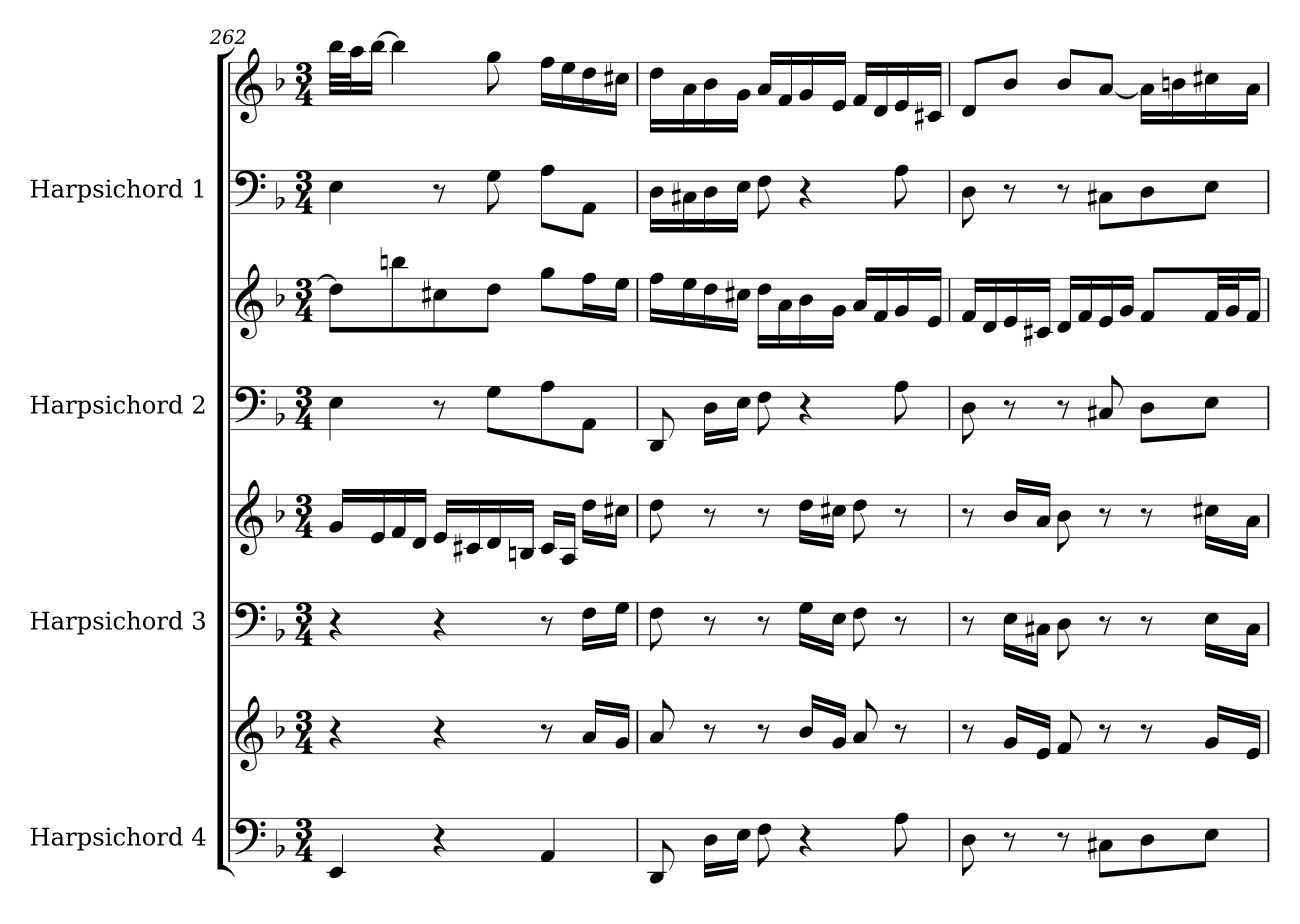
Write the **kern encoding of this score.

**kern	**kern	**kern	**kern	**kern	**kern	**kern	**kern
*part4	*part4	*part3	*part3	*part2	*part2	*part1	*part1
*staff8	*staff7	*staff6	*staff5	*staff4	*staff3	*staff2	*staff1
*I"Harpsichord 4	*	*I"Harpsichord 3	*	*I"Harpsichord 2	*	*I"Harpsichord 1	*
*I'Hp	*	*I'Hp	*	*I'Hp	*	*I'Hp	*
!!LO:LB:g=z
*clefF4	*clefG2	*clefF4	*clefG2	*clefF4	*clefG2	*clefF4	*clefG2
*k[b-]	*k[b-]	*k[b-]	*k[b-]	*k[b-]	*k[b-]	*k[b-]	*k[b-]
*M3/4	*M3/4	*M3/4	*M3/4	*M3/4	*M3/4	*M3/4	*M3/4
=262	=262	=262	=262	=262	=262	=262	=262
4EE/	4r	4r	16g/LL	4E\	8dd\L]	4E\	32bb-\LLL
.	.	.	.	.	.	.	32aa\J
.	.	.	16e/	.	.	.	[16bb-\JJ
.	.	.	16f/	.	8bbn\	.	4bb-\]
.	.	.	16d/JJ	.	.	.	.
4r	4r	4r	16e/LL	8r	8cc#X\	8r	.
.	.	.	16c#X/	.	.	.	.
.	.	.	16d/	8G\L	8dd\J	8G\	8gg\
.	.	.	16Bn/JJ	.	.	.	.
4AA/	8r	8r	16c#/LL	8A\	8gg\L	8A\L	16ff\LL
.	.	.	16A/JJ	.	.	.	16ee\
.	16a/LL	16F\LL	16dd\LL	8AA\J	16ff\L	8AA\J	16dd\
.	16g/JJ	16G\JJ	16cc#X\JJ	.	16ee\JJ	.	16cc#X\JJ
=263	=263	=263	=263	=263	=263	=263	=263
8DD/	8a/	8F\	8dd\	8DD/	16ff\LL	16D\LL	16dd\LL
.	.	.	.	.	16ee\	16C#X\	16a\
16D\LL	8r	8r	8r	16D\LL	16dd\	16D\	16b-\
16E\JJ	.	.	.	16E\JJ	16cc#X\JJ	16E\JJ	16g\JJ
8F\	8r	8r	8r	8F\	16dd\LL	8F\	16a/LL
.	.	.	.	.	16a\	.	16f/
4r	16b-/LL	16G\LL	16dd\LL	4r	16b-\	4r	16g/
.	16g/JJ	16E\JJ	16cc#X\JJ	.	16g\JJ	.	16e/JJ
.	8a/	8F\	8dd\	.	16a/LL	.	16f/LL
.	.	.	.	.	16f/	.	16d/
8A\	8r	8r	8r	8A\	16g/	8A\	16e/
.	.	.	.	.	16e/JJ	.	16c#X/JJ
=264	=264	=264	=264	=264	=264	=264	=264
8D\	8r	8r	8r	8D\	16f/LL	8D\	8d/L
.	.	.	.	.	16d/	.	.
8r	16g/LL	16E\LL	16b-/LL	8r	16e/	8r	8b-/J
.	16e/JJ	16C#X\JJ	16a/JJ	.	16c#X/JJ	.	.
8r	8f/	8D\	8b-\	8r	16d/LL	8r	8b-/L
.	.	.	.	.	16f/	.	.
8C#X\L	8r	8r	8r	8C#X/	16e/	8C#X\L	[8a/J
.	.	.	.	.	16g/JJ	.	.
8D\	8r	8r	8r	8D\L	8f/L	8D\	16a\LL]
.	.	.	.	.	.	.	16bn\
8E\J	16g/LL	16E\LL	16cc#X\LL	8E\J	32f/LL	8E\J	16cc#X\
.	.	.	.	.	32g/J	.	.
.	16e/JJ	16C#\JJ	16a\JJ	.	16f/JJ	.	16a\JJ
=	=	=	=	=	=	=	=
*-	*-	*-	*-	*-	*-	*-	*-
